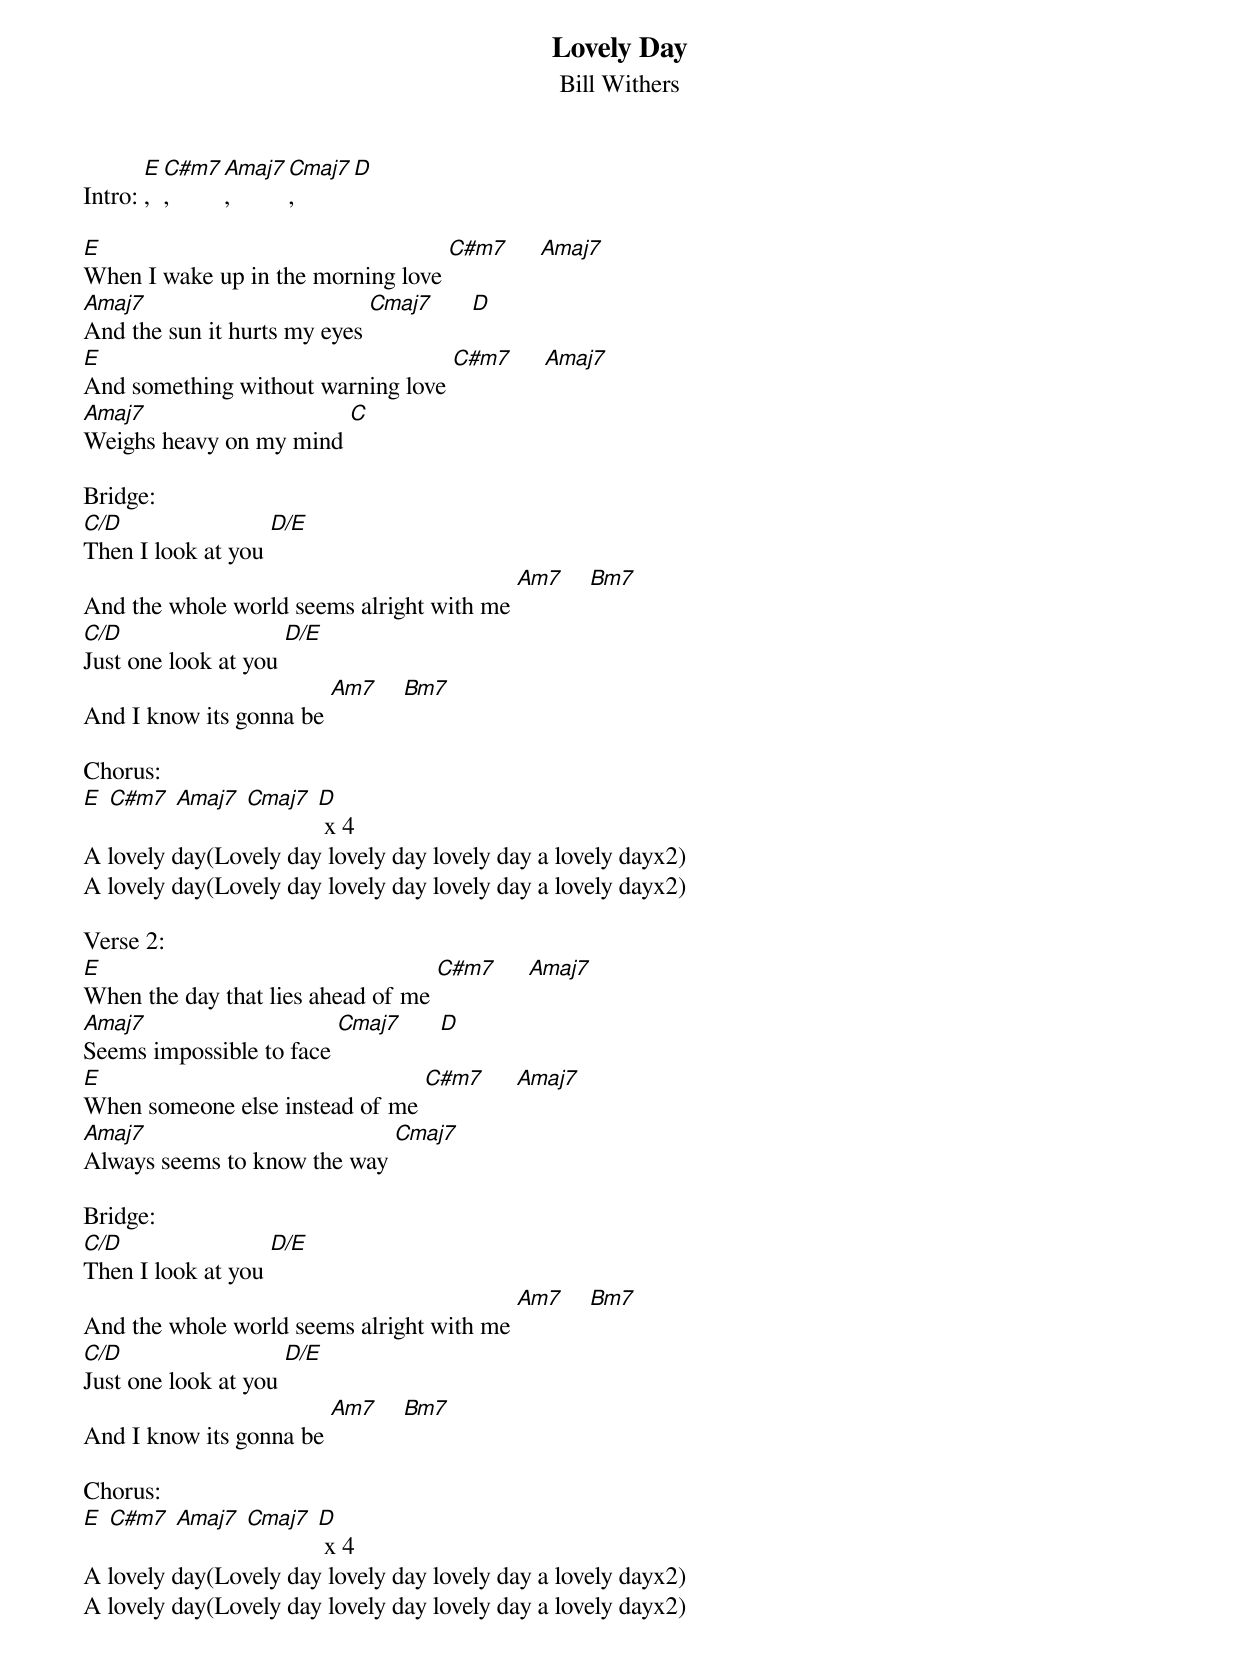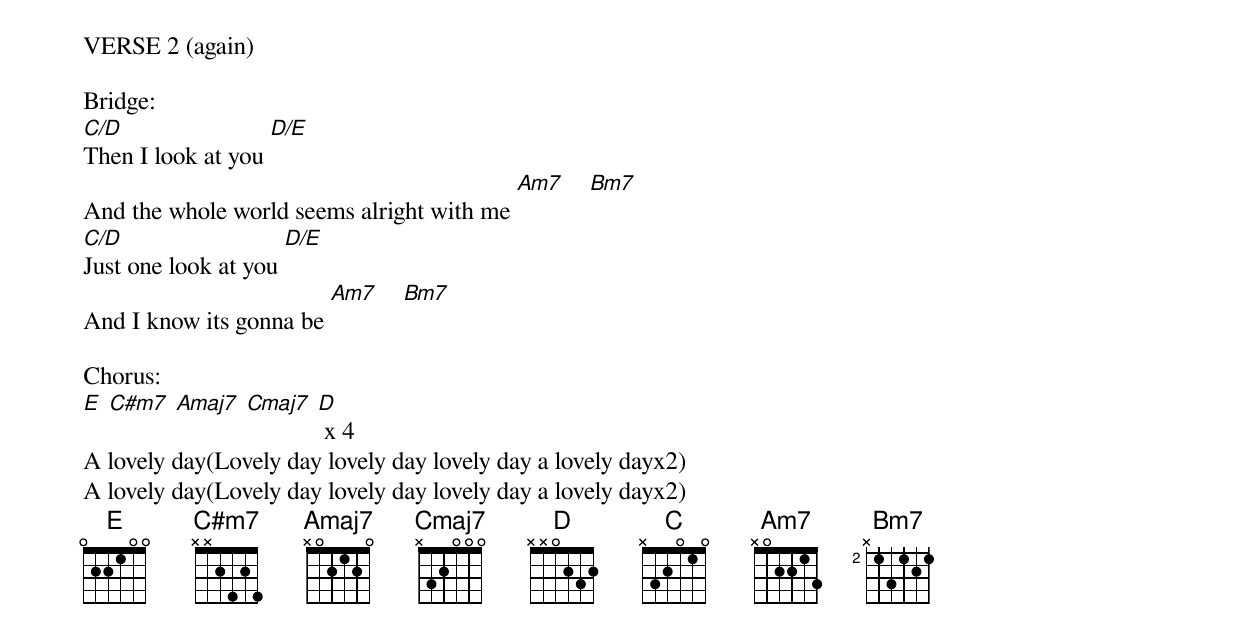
{t:Lovely Day}
{st:Bill Withers}

Intro: [E], [C#m7], [Amaj7], [Cmaj7], [D]

[E]When I wake up in the morning love [C#m7]     [Amaj7]
[Amaj7]And the sun it hurts my eyes [Cmaj7]      [D]
[E]And something without warning love [C#m7]     [Amaj7]
[Amaj7]Weighs heavy on my mind [Cmaj]

Bridge:
[C/D]Then I look at you [D/E]
And the whole world seems alright with me [Am7]    [Bm7]
[C/D]Just one look at you [D/E]
And I know its gonna be [Am7]    [Bm7]

Chorus:
[E] [C#m7] [Amaj7] [Cmaj7] [D] x 4
A lovely day(Lovely day lovely day lovely day a lovely dayx2)
A lovely day(Lovely day lovely day lovely day a lovely dayx2)

Verse 2:
[E]When the day that lies ahead of me [C#m7]     [Amaj7]
[Amaj7]Seems impossible to face [Cmaj7]      [D]
[E]When someone else instead of me [C#m7]     [Amaj7]
[Amaj7]Always seems to know the way [Cmaj7]

Bridge:
[C/D]Then I look at you [D/E]
And the whole world seems alright with me [Am7]    [Bm7]
[C/D]Just one look at you [D/E]
And I know its gonna be [Am7]    [Bm7]

Chorus:
[E] [C#m7] [Amaj7] [Cmaj7] [D] x 4
A lovely day(Lovely day lovely day lovely day a lovely dayx2)
A lovely day(Lovely day lovely day lovely day a lovely dayx2)

VERSE 2 (again)

Bridge:
[C/D]Then I look at you [D/E]
And the whole world seems alright with me [Am7]    [Bm7]
[C/D]Just one look at you [D/E]
And I know its gonna be [Am7]    [Bm7]

Chorus:
[E] [C#m7] [Amaj7] [Cmaj7] [D] x 4
A lovely day(Lovely day lovely day lovely day a lovely dayx2)
A lovely day(Lovely day lovely day lovely day a lovely dayx2)
